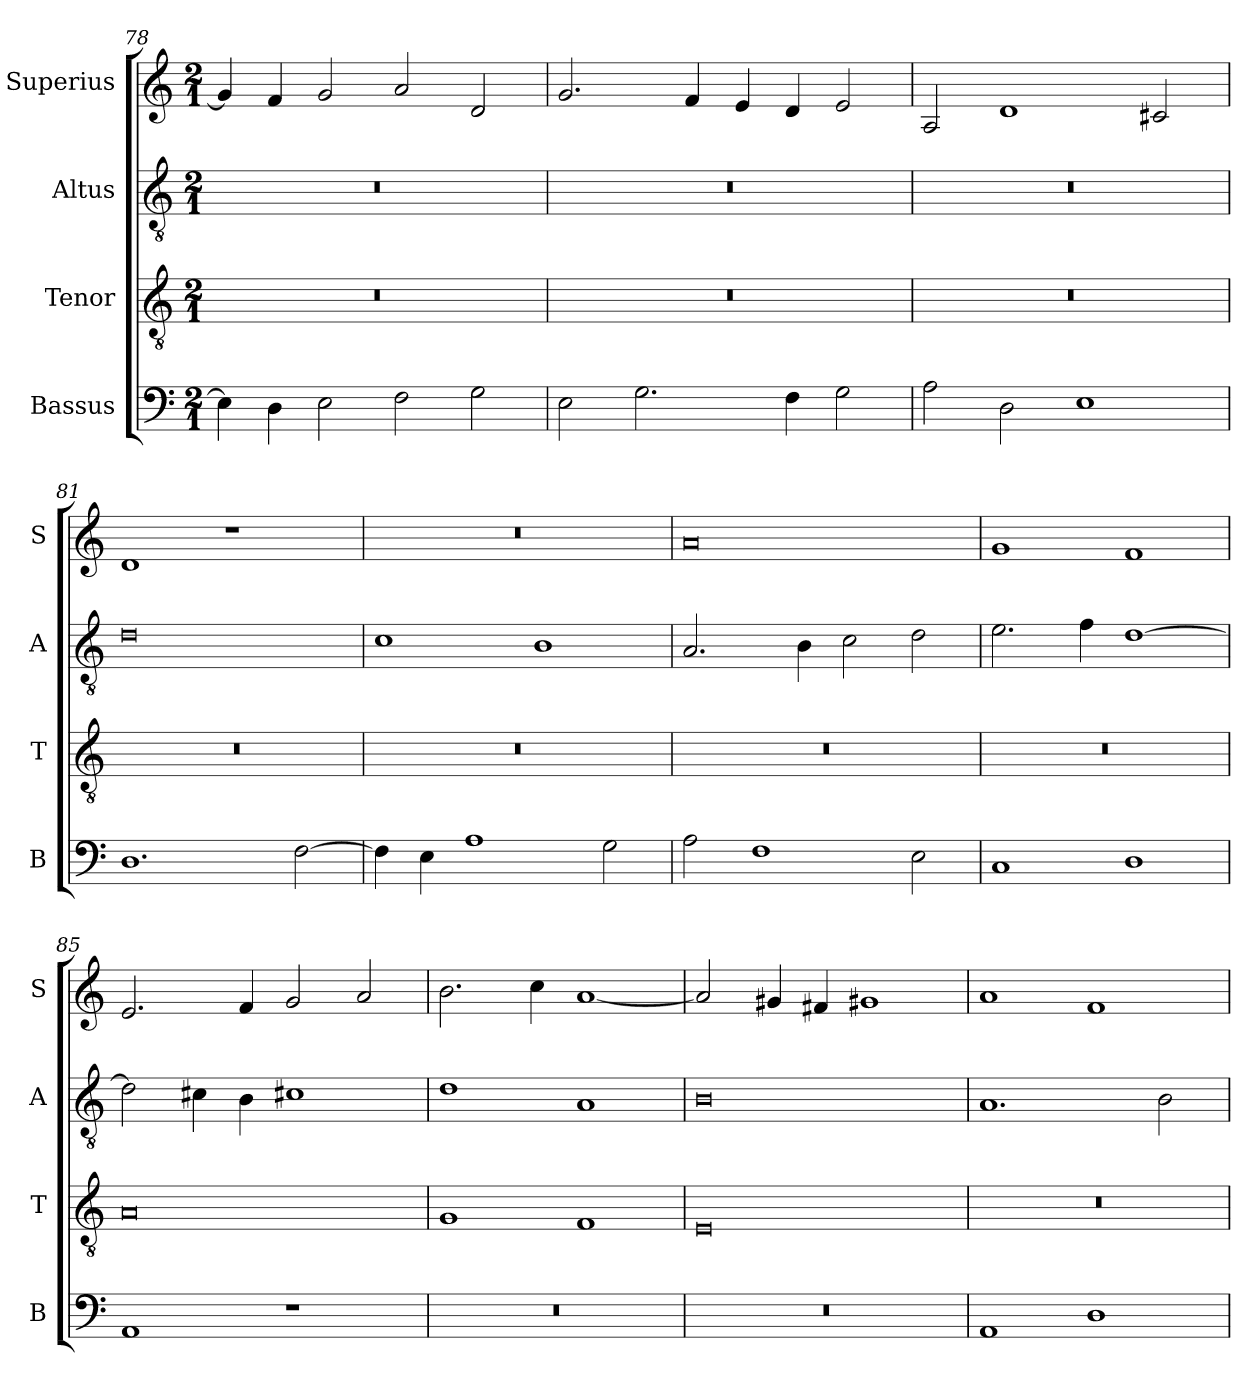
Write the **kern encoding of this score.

**kern	**kern	**kern	**kern
*part4	*part3	*part2	*part1
*staff4	*staff3	*staff2	*staff1
*I"Bassus	*I"Tenor	*I"Altus	*I"Superius
*I'B	*I'T	*I'A	*I'S
*clefF4	*clefGv2	*clefGv2	*clefG2
*k[]	*k[]	*k[]	*k[]
*M2/1	*M2/1	*M2/1	*M2/1
=78	=78	=78	=78
4E\]	0r	0r	4g/]
4D\	.	.	4f/
2E\	.	.	2g/
2F\	.	.	2a/
2G\	.	.	2d/
=79	=79	=79	=79
2E\	0r	0r	2.g/
2.G\	.	.	.
.	.	.	4f/
.	.	.	4e/
4F\	.	.	4d/
2G\	.	.	2e/
=80	=80	=80	=80
2A\	0r	0r	2A/
2D\	.	.	1d
1E	.	.	.
.	.	.	2c#X/
=81	=81	=81	=81
1.D	0r	0d	1d
.	.	.	1r
[2F\	.	.	.
=82	=82	=82	=82
4F\]	0r	1c	0r
4E\	.	.	.
1A	.	.	.
.	.	1B	.
2G\	.	.	.
=83	=83	=83	=83
2A\	0r	2.A/	0a
1F	.	.	.
.	.	4B\	.
.	.	2c\	.
2E\	.	2d\	.
=84	=84	=84	=84
1C	0r	2.e\	1g
.	.	4f\	.
1D	.	[1d	1f
=85	=85	=85	=85
1AA	0A	2d\]	2.e/
.	.	4c#X\	.
.	.	4B\	4f/
1r	.	1c#X	2g/
.	.	.	2a/
=86	=86	=86	=86
0r	1G	1d	2.b\
.	.	.	4cc\
.	1F	1A	[1a
=87	=87	=87	=87
0r	0E	0B	2a/]
.	.	.	4g#X/
.	.	.	4f#X/
.	.	.	1g#X
=88	=88	=88	=88
1AA	0r	1.A	1a
1D	.	.	1f
.	.	2B\	.
=	=	=	=
*-	*-	*-	*-
